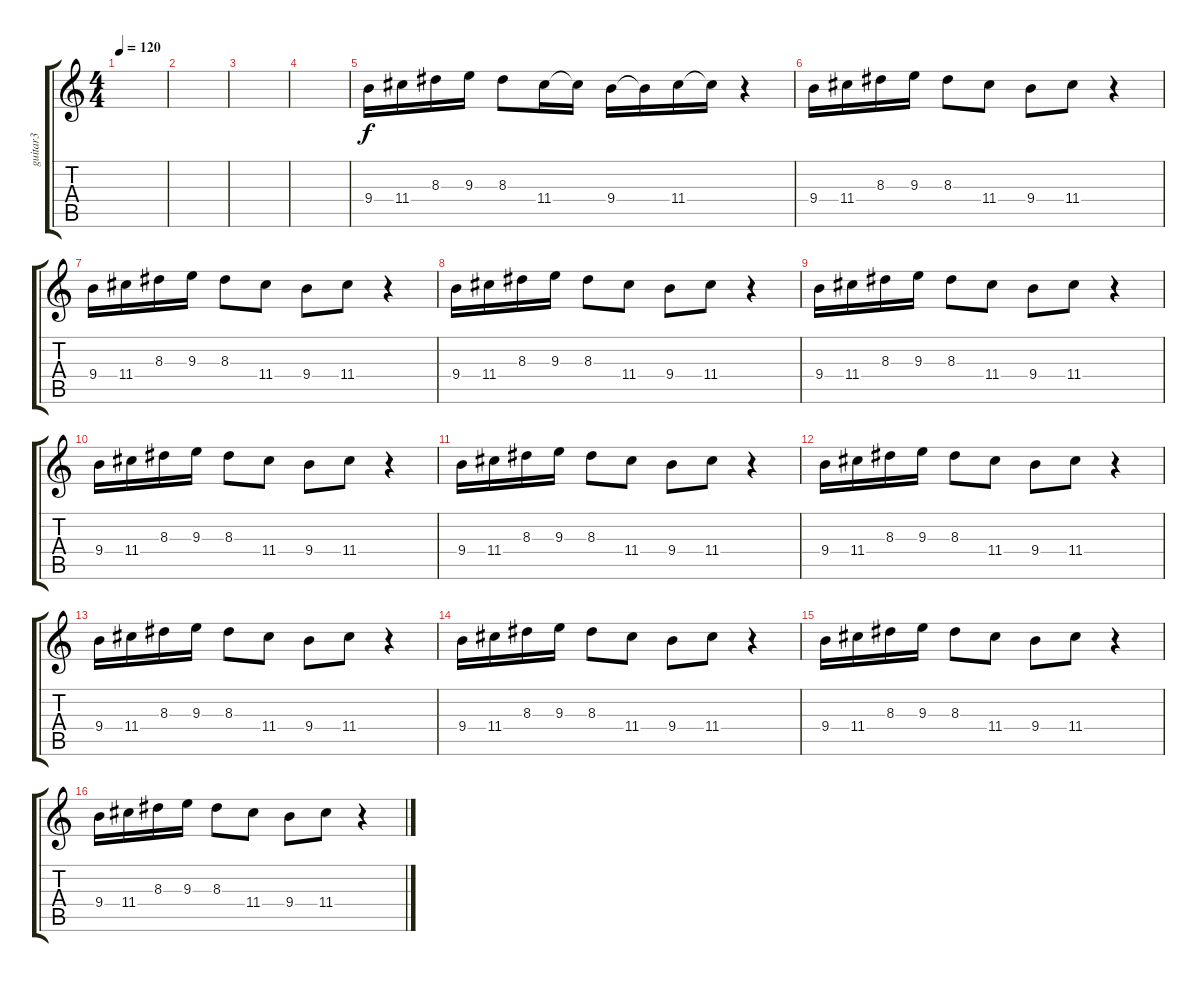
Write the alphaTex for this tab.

\track ("guitar3" "guitar3") {instrument distortionguitar}
\staff {score tabs}
\tuning (E4 B3 G3 D3 A2 E2) {hide}
\ts (4 4)
\tempo 120
\clef g2
\ks c
|
|
|
|
9.4.16{volume 9} 11.4.16 8.3.16 9.3.16 8.3.8 11.4.16 11.4{t}.16 9.4.16 9.4{t}.16 11.4.16 11.4{t}.16 r.4 |
9.4.16 11.4.16 8.3.16 9.3.16 8.3.8 11.4.8 9.4.8 11.4.8 r.4 |
9.4.16 11.4.16 8.3.16 9.3.16 8.3.8 11.4.8 9.4.8 11.4.8 r.4 |
9.4.16 11.4.16 8.3.16 9.3.16 8.3.8 11.4.8 9.4.8 11.4.8 r.4 |
9.4.16 11.4.16 8.3.16 9.3.16 8.3.8 11.4.8 9.4.8 11.4.8 r.4 |
9.4.16 11.4.16 8.3.16 9.3.16 8.3.8 11.4.8 9.4.8 11.4.8 r.4 |
9.4.16 11.4.16 8.3.16 9.3.16 8.3.8 11.4.8 9.4.8 11.4.8 r.4 |
9.4.16 11.4.16 8.3.16 9.3.16 8.3.8 11.4.8 9.4.8 11.4.8 r.4 |
9.4.16 11.4.16 8.3.16 9.3.16 8.3.8 11.4.8 9.4.8 11.4.8 r.4 |
9.4.16 11.4.16 8.3.16 9.3.16 8.3.8 11.4.8 9.4.8 11.4.8 r.4 |
9.4.16 11.4.16 8.3.16 9.3.16 8.3.8 11.4.8 9.4.8 11.4.8 r.4 |
9.4.16 11.4.16 8.3.16 9.3.16 8.3.8 11.4.8 9.4.8 11.4.8 r.4
